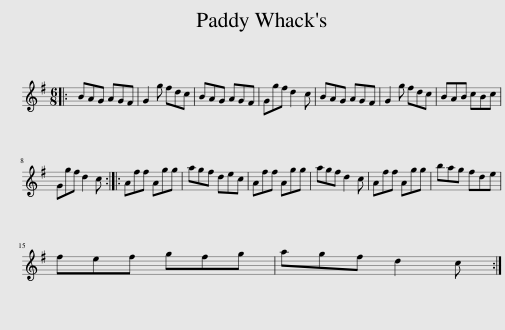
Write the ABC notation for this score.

X:1
L:1/8
M:6/8
I:linebreak $
K:G
V:1 treble
V:1
|: BAG AGF | G2 g fdc | BAG AGF | Ggf d2 c | BAG AGF | %5
 G2 g fdc | BAB cBc |$ Ggf d2 c :: Aff Agg | agf dec | %10
 Aff Agg | agf d2 c | Aff Agg | bag fde |$ fef gfg | %15
 agf d2 c :| %16
